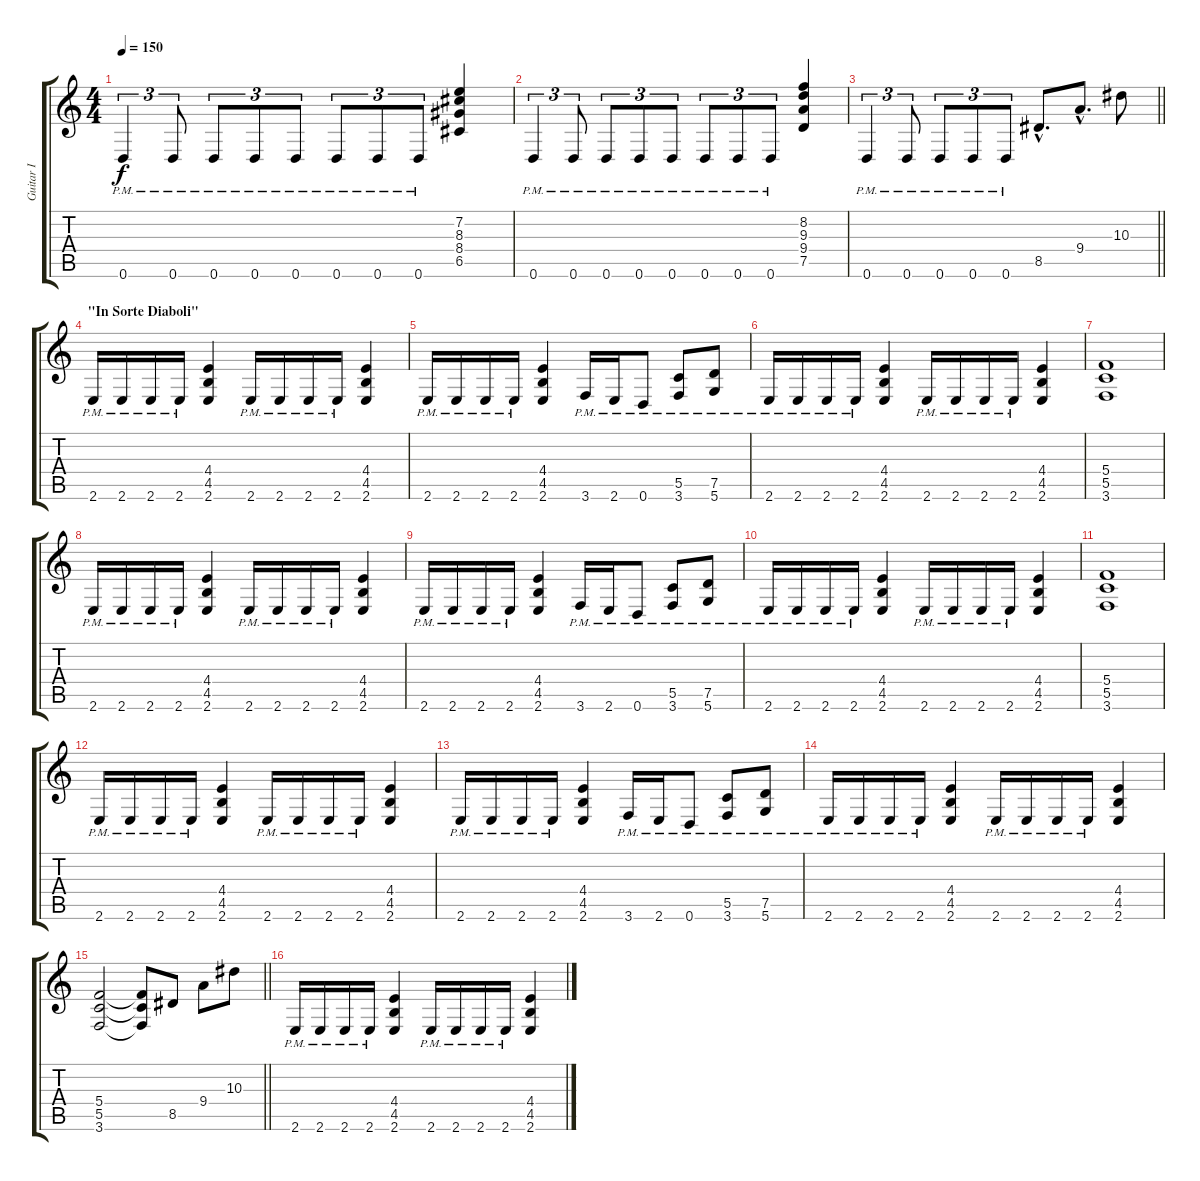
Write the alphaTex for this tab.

\track ("Guitar I" "Guitar I") {instrument distortionguitar}
\staff {score tabs}
\tuning (D4 A3 F3 C3 G2 D2) {hide}
\ts (4 4)
\tempo 150
\clef g2
\ks c
0.6{pm}.4{tu (3 2) dy f} 0.6{pm}.8{tu (3 2)} 0.6{pm}.8{tu (3 2)} 0.6{pm}.8{tu (3 2)} 0.6{pm}.8{tu (3 2)} 0.6{pm}.8{tu (3 2)} 0.6{pm}.8{tu (3 2)} 0.6{pm}.8{tu (3 2)} (7.2 8.3 8.4 6.5).4 |
0.6{pm}.4{tu (3 2)} 0.6{pm}.8{tu (3 2)} 0.6{pm}.8{tu (3 2)} 0.6{pm}.8{tu (3 2)} 0.6{pm}.8{tu (3 2)} 0.6{pm}.8{tu (3 2)} 0.6{pm}.8{tu (3 2)} 0.6{pm}.8{tu (3 2)} (8.2 9.3 9.4 7.5).4 |
\barLineRight lightlight
0.6{pm}.4{tu (3 2)} 0.6{pm}.8{tu (3 2)} 0.6{pm}.8{tu (3 2)} 0.6{pm}.8{tu (3 2)} 0.6{pm}.8{tu (3 2)} 8.5{hac}.8{d} 9.4{hac}.8{d} 10.3.8 |
\section ("" "\"In Sorte Diaboli\"")
2.6{pm}.16 2.6{pm}.16 2.6{pm}.16 2.6{pm}.16 (4.4 4.5 2.6).4 2.6{pm}.16 2.6{pm}.16 2.6{pm}.16 2.6{pm}.16 (4.4 4.5 2.6).4 |
2.6{pm}.16 2.6{pm}.16 2.6{pm}.16 2.6{pm}.16 (4.4 4.5 2.6).4 3.6{pm}.16 2.6{pm}.16 0.6{pm}.8 (5.5{pm} 3.6{pm}).8 (7.5{pm} 5.6{pm}).8 |
2.6{pm}.16 2.6{pm}.16 2.6{pm}.16 2.6{pm}.16 (4.4 4.5 2.6).4 2.6{pm}.16 2.6{pm}.16 2.6{pm}.16 2.6{pm}.16 (4.4 4.5 2.6).4 |
(5.4 5.5 3.6).1 |
2.6{pm}.16 2.6{pm}.16 2.6{pm}.16 2.6{pm}.16 (4.4 4.5 2.6).4 2.6{pm}.16 2.6{pm}.16 2.6{pm}.16 2.6{pm}.16 (4.4 4.5 2.6).4 |
2.6{pm}.16 2.6{pm}.16 2.6{pm}.16 2.6{pm}.16 (4.4 4.5 2.6).4 3.6{pm}.16 2.6{pm}.16 0.6{pm}.8 (5.5{pm} 3.6{pm}).8 (7.5{pm} 5.6{pm}).8 |
2.6{pm}.16 2.6{pm}.16 2.6{pm}.16 2.6{pm}.16 (4.4 4.5 2.6).4 2.6{pm}.16 2.6{pm}.16 2.6{pm}.16 2.6{pm}.16 (4.4 4.5 2.6).4 |
(5.4 5.5 3.6).1 |
2.6{pm}.16 2.6{pm}.16 2.6{pm}.16 2.6{pm}.16 (4.4 4.5 2.6).4 2.6{pm}.16 2.6{pm}.16 2.6{pm}.16 2.6{pm}.16 (4.4 4.5 2.6).4 |
2.6{pm}.16 2.6{pm}.16 2.6{pm}.16 2.6{pm}.16 (4.4 4.5 2.6).4 3.6{pm}.16 2.6{pm}.16 0.6{pm}.8 (5.5{pm} 3.6{pm}).8 (7.5{pm} 5.6{pm}).8 |
2.6{pm}.16 2.6{pm}.16 2.6{pm}.16 2.6{pm}.16 (4.4 4.5 2.6).4 2.6{pm}.16 2.6{pm}.16 2.6{pm}.16 2.6{pm}.16 (4.4 4.5 2.6).4 |
\barLineRight lightlight
(5.4 5.5 3.6).2 (5.4{t} 5.5{t} 3.6{t}).8 8.5.8 9.4.8 10.3.8 |
2.6{pm}.16 2.6{pm}.16 2.6{pm}.16 2.6{pm}.16 (4.4 4.5 2.6).4 2.6{pm}.16 2.6{pm}.16 2.6{pm}.16 2.6{pm}.16 (4.4 4.5 2.6).4
